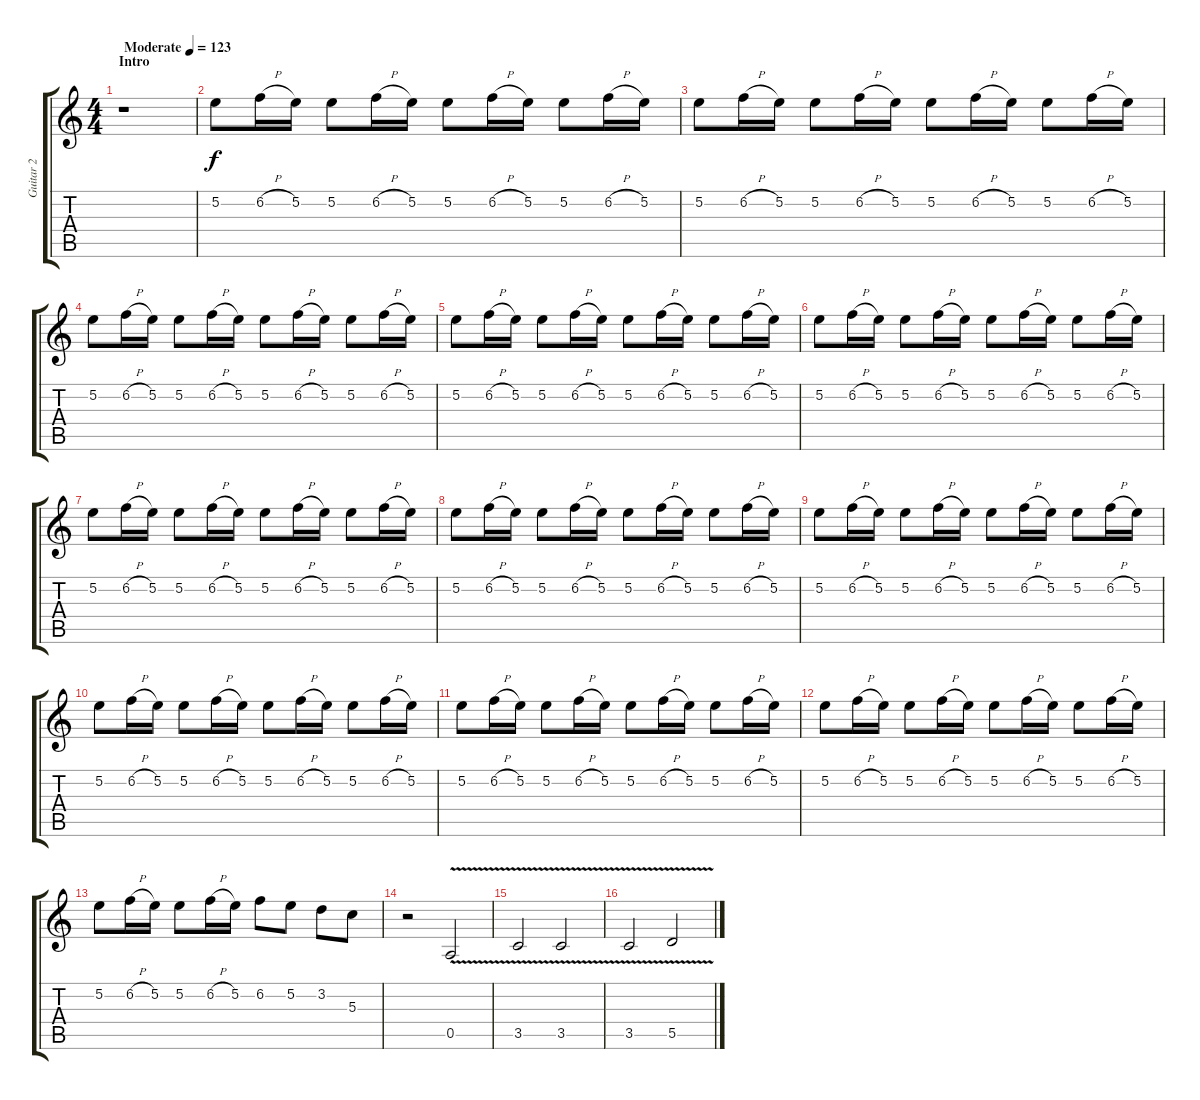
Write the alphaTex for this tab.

\track ("Guitar 2" "Guitar 2") {instrument distortionguitar}
\staff {score tabs}
\tuning (E4 B3 G3 D3 A2 E2) {hide}
\ts (4 4)
\section ("" "Intro")
\tempo (123 "Moderate")
\clef g2
\ks c
r.1{dy f instrument distortionguitar} |
5.2.8 6.2{h}.16 5.2.16 5.2.8 6.2{h}.16 5.2.16 5.2.8 6.2{h}.16 5.2.16 5.2.8 6.2{h}.16 5.2.16 |
5.2.8 6.2{h}.16 5.2.16 5.2.8 6.2{h}.16 5.2.16 5.2.8 6.2{h}.16 5.2.16 5.2.8 6.2{h}.16 5.2.16 |
5.2.8 6.2{h}.16 5.2.16 5.2.8 6.2{h}.16 5.2.16 5.2.8 6.2{h}.16 5.2.16 5.2.8 6.2{h}.16 5.2.16 |
5.2.8 6.2{h}.16 5.2.16 5.2.8 6.2{h}.16 5.2.16 5.2.8 6.2{h}.16 5.2.16 5.2.8 6.2{h}.16 5.2.16 |
5.2.8 6.2{h}.16 5.2.16 5.2.8 6.2{h}.16 5.2.16 5.2.8 6.2{h}.16 5.2.16 5.2.8 6.2{h}.16 5.2.16 |
5.2.8 6.2{h}.16 5.2.16 5.2.8 6.2{h}.16 5.2.16 5.2.8 6.2{h}.16 5.2.16 5.2.8 6.2{h}.16 5.2.16 |
5.2.8 6.2{h}.16 5.2.16 5.2.8 6.2{h}.16 5.2.16 5.2.8 6.2{h}.16 5.2.16 5.2.8 6.2{h}.16 5.2.16 |
5.2.8 6.2{h}.16 5.2.16 5.2.8 6.2{h}.16 5.2.16 5.2.8 6.2{h}.16 5.2.16 5.2.8 6.2{h}.16 5.2.16 |
5.2.8 6.2{h}.16 5.2.16 5.2.8 6.2{h}.16 5.2.16 5.2.8 6.2{h}.16 5.2.16 5.2.8 6.2{h}.16 5.2.16 |
5.2.8 6.2{h}.16 5.2.16 5.2.8 6.2{h}.16 5.2.16 5.2.8 6.2{h}.16 5.2.16 5.2.8 6.2{h}.16 5.2.16 |
5.2.8 6.2{h}.16 5.2.16 5.2.8 6.2{h}.16 5.2.16 5.2.8 6.2{h}.16 5.2.16 5.2.8 6.2{h}.16 5.2.16 |
5.2.8 6.2{h}.16 5.2.16 5.2.8 6.2{h}.16 5.2.16 6.2.8 5.2.8 3.2.8 5.3.8 |
r.2 0.5{v}.2 |
3.5{v}.2 3.5{v}.2 |
3.5{v}.2 5.5{v}.2
